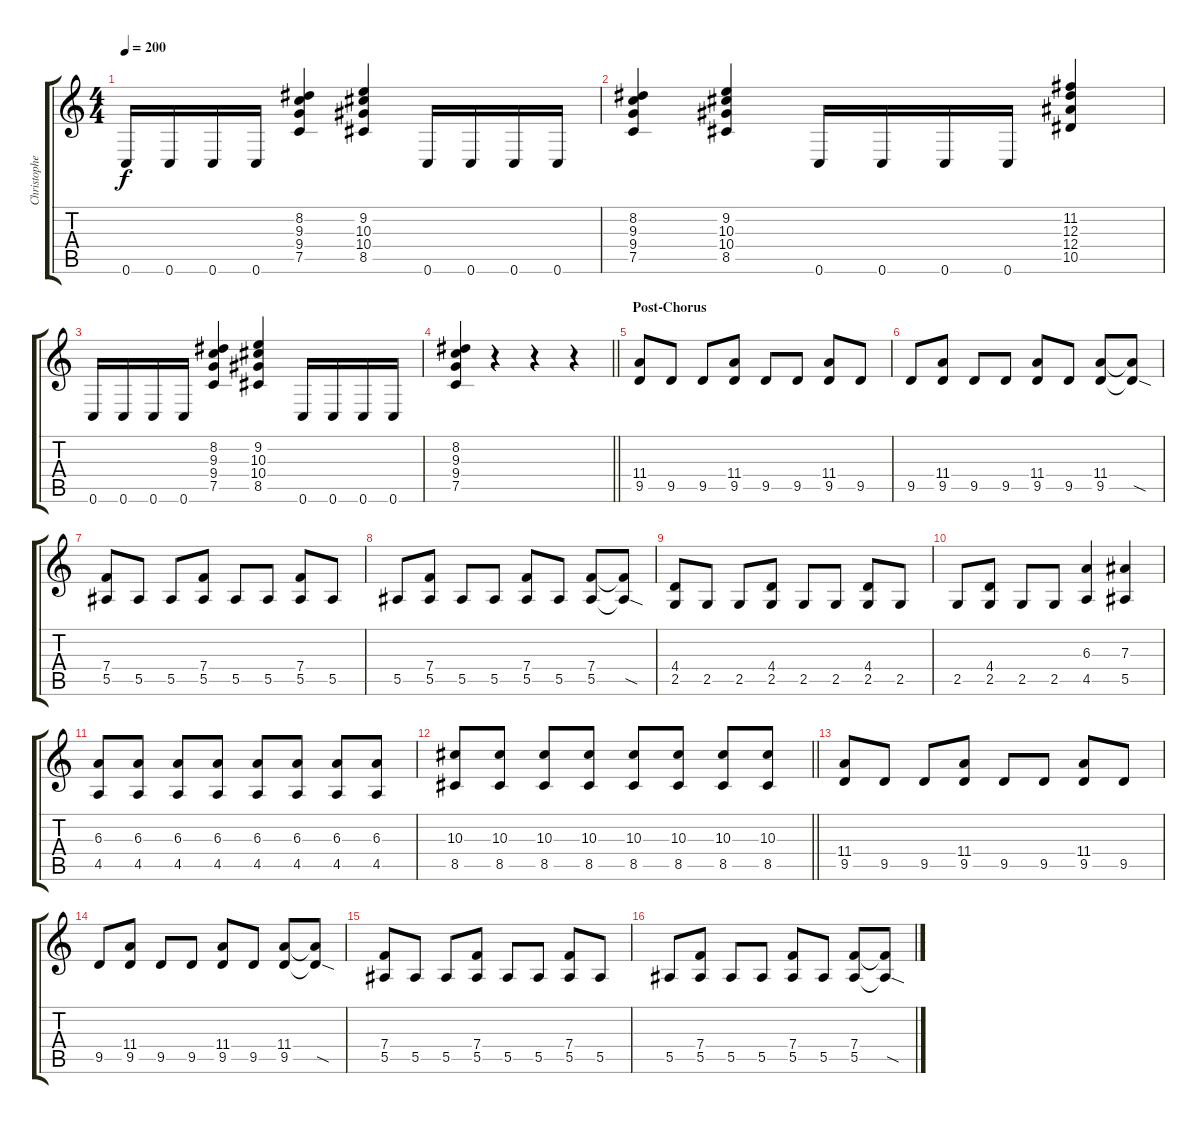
\track ("Christopher Amott" "Christophe") {instrument distortionguitar}
\staff {score tabs}
\tuning (C4 G3 Eb3 Bb2 F2 C2) {hide}
\ts (4 4)
\tempo 200
\clef g2
\ks c
0.6.16{dy f} 0.6.16 0.6.16 0.6.16 (8.2 9.3 9.4 7.5).4 (9.2 10.3 10.4 8.5).4 0.6.16 0.6.16 0.6.16 0.6.16 |
(8.2 9.3 9.4 7.5).4 (9.2 10.3 10.4 8.5).4 0.6.16 0.6.16 0.6.16 0.6.16 (11.2 12.3 12.4 10.5).4 |
0.6.16 0.6.16 0.6.16 0.6.16 (8.2 9.3 9.4 7.5).4 (9.2 10.3 10.4 8.5).4 0.6.16 0.6.16 0.6.16 0.6.16 |
\barLineRight lightlight
(8.2 9.3 9.4 7.5).4 r.4 r.4 r.4 |
\section ("" "Post-Chorus")
(11.4 9.5).8 9.5.8 9.5.8 (11.4 9.5).8 9.5.8 9.5.8 (11.4 9.5).8 9.5.8 |
9.5.8 (11.4 9.5).8 9.5.8 9.5.8 (11.4 9.5).8 9.5.8 (11.4 9.5).8 (11.4{t} 9.5{sod t}).8 |
(7.4 5.5).8 5.5.8 5.5.8 (7.4 5.5).8 5.5.8 5.5.8 (7.4 5.5).8 5.5.8 |
5.5.8 (7.4 5.5).8 5.5.8 5.5.8 (7.4 5.5).8 5.5.8 (7.4 5.5).8 (7.4{t} 5.5{sod t}).8 |
(4.4 2.5).8 2.5.8 2.5.8 (4.4 2.5).8 2.5.8 2.5.8 (4.4 2.5).8 2.5.8 |
2.5.8 (4.4 2.5).8 2.5.8 2.5.8 (6.3 4.5).4 (7.3 5.5).4 |
(6.3 4.5).8 (6.3 4.5).8 (6.3 4.5).8 (6.3 4.5).8 (6.3 4.5).8 (6.3 4.5).8 (6.3 4.5).8 (6.3 4.5).8 |
\barLineRight lightlight
(10.3 8.5).8 (10.3 8.5).8 (10.3 8.5).8 (10.3 8.5).8 (10.3 8.5).8 (10.3 8.5).8 (10.3 8.5).8 (10.3 8.5).8 |
(11.4 9.5).8 9.5.8 9.5.8 (11.4 9.5).8 9.5.8 9.5.8 (11.4 9.5).8 9.5.8 |
9.5.8 (11.4 9.5).8 9.5.8 9.5.8 (11.4 9.5).8 9.5.8 (11.4 9.5).8 (11.4{t} 9.5{sod t}).8 |
(7.4 5.5).8 5.5.8 5.5.8 (7.4 5.5).8 5.5.8 5.5.8 (7.4 5.5).8 5.5.8 |
5.5.8 (7.4 5.5).8 5.5.8 5.5.8 (7.4 5.5).8 5.5.8 (7.4 5.5).8 (7.4{t} 5.5{sod t}).8
